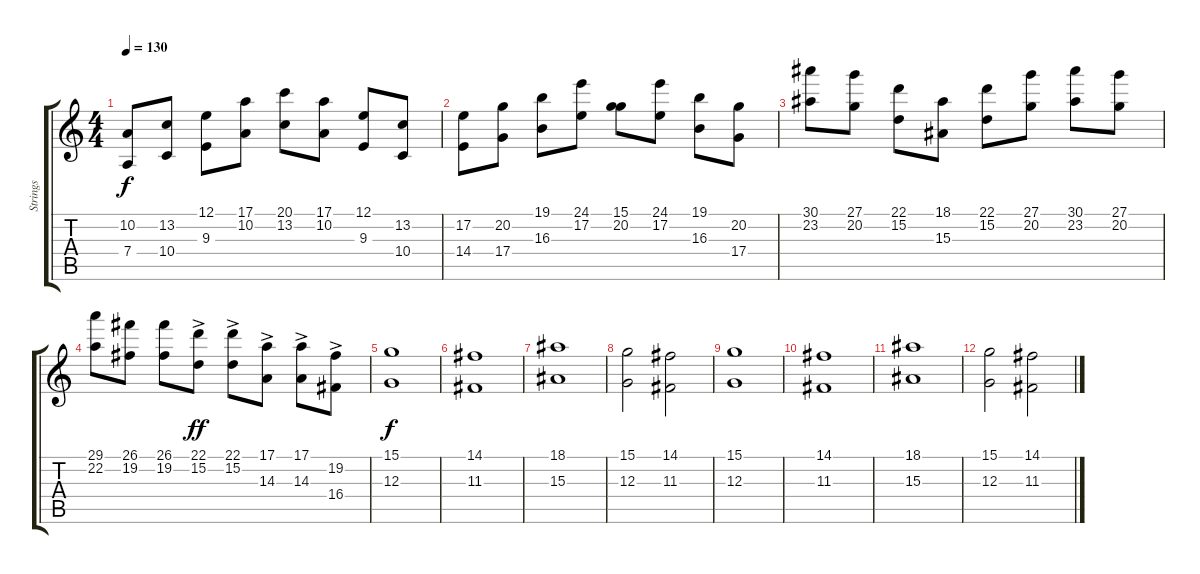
\track ("Strings" "Strings") {instrument stringensemble1}
\staff {score tabs}
\tuning (E4 B3 G3 D3 A2 E2) {hide}
\ts (4 4)
\tempo 130
\clef g2
\ks c
(10.2 7.4).8{dy f} (13.2 10.4).8 (12.1 9.3).8 (17.1 10.2).8 (20.1 13.2).8 (17.1 10.2).8 (12.1 9.3).8 (13.2 10.4).8 |
(17.2 14.4).8 (20.2 17.4).8 (19.1 16.3).8 (24.1 17.2).8 (15.1 20.2).8 (24.1 17.2).8 (19.1 16.3).8 (20.2 17.4).8 |
(30.1 23.2).8 (27.1 20.2).8 (22.1 15.2).8 (18.1 15.3).8 (22.1 15.2).8 (27.1 20.2).8 (30.1 23.2).8 (27.1 20.2).8 |
(29.1 22.2).8 (26.1 19.2).8 (26.1 19.2).8 (22.1{ac} 15.2{ac}).8{dy ff} (22.1{ac} 15.2{ac}).8 (17.1{ac} 14.3{ac}).8 (17.1{ac} 14.3{ac}).8 (19.2{ac} 16.4{ac}).8 |
(15.1 12.3).1{dy f} |
(14.1 11.3).1 |
(18.1 15.3).1 |
(15.1 12.3).2 (14.1 11.3).2 |
(15.1 12.3).1 |
(14.1 11.3).1 |
(18.1 15.3).1 |
(15.1 12.3).2 (14.1 11.3).2
